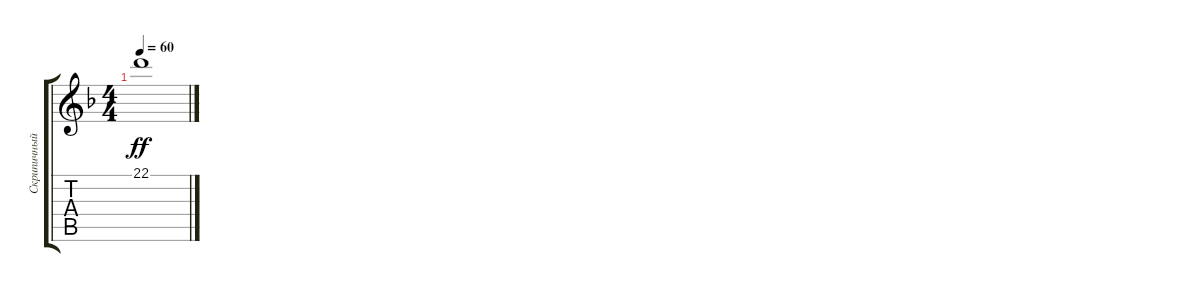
\track ("Скрипичный ключ" "Скрипичный") {instrument acousticgrandpiano}
\staff {score tabs}
\tuning (E4 B3 G3 D3 A2 E2) {hide}
\ts (4 4)
\tempo 60
\clef g2
\ks dminor
22.1{t}.1{dy ff}
